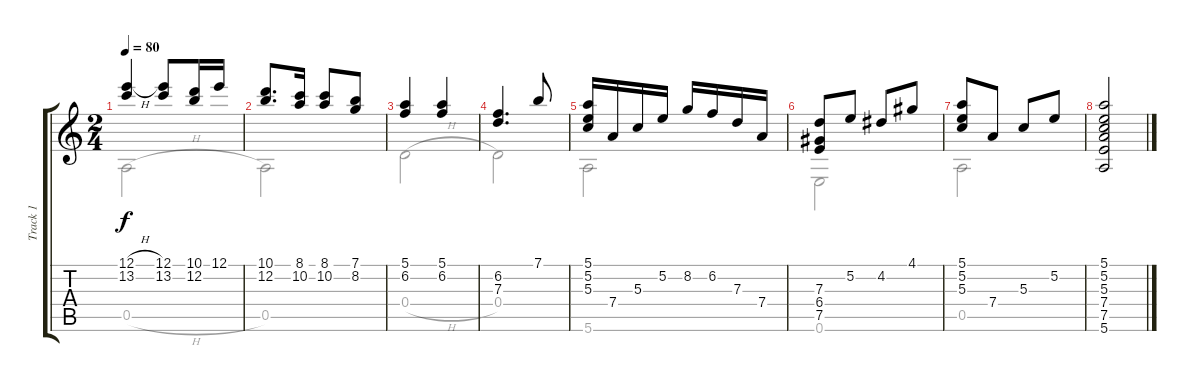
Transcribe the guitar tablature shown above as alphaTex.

\track ("Track 1" "Track 1") {instrument acousticguitarsteel}
\staff {score tabs}
\tuning (E4 B3 G3 D3 A2 E2) {hide}
\voice
\ts (2 4)
\tempo 80
\clef g2
\ks c
(12.1{h} 13.2).4{dy f} (12.1 13.2).8 (10.1 12.2).16 12.1.16 |
(10.1 12.2).8{d} (8.1 10.2).16 (8.1 10.2).8 (7.1 8.2).8 |
(5.1 6.2).4 (5.1 6.2).4 |
(6.2 7.3).4{d} 7.1.8 |
(5.1 5.2 5.3).16 7.4.16 5.3.16 5.2.16 8.2.16 6.2.16 7.3.16 7.4.16 |
(7.3 6.4 7.5).8 5.2.8 4.2.8 4.1.8 |
(5.1 5.2 5.3).8 7.4.8 5.3.8 5.2.8 |
(5.1 5.2 5.3 7.4 7.5 5.6).2
\voice
\clef g2
\ottava regular
\simile none
\ks c
0.5{h}.2{dy f} |
0.5.2 |
0.4{h}.2 |
0.4.2 |
5.6.2 |
0.6.2 |
0.5.2 |
